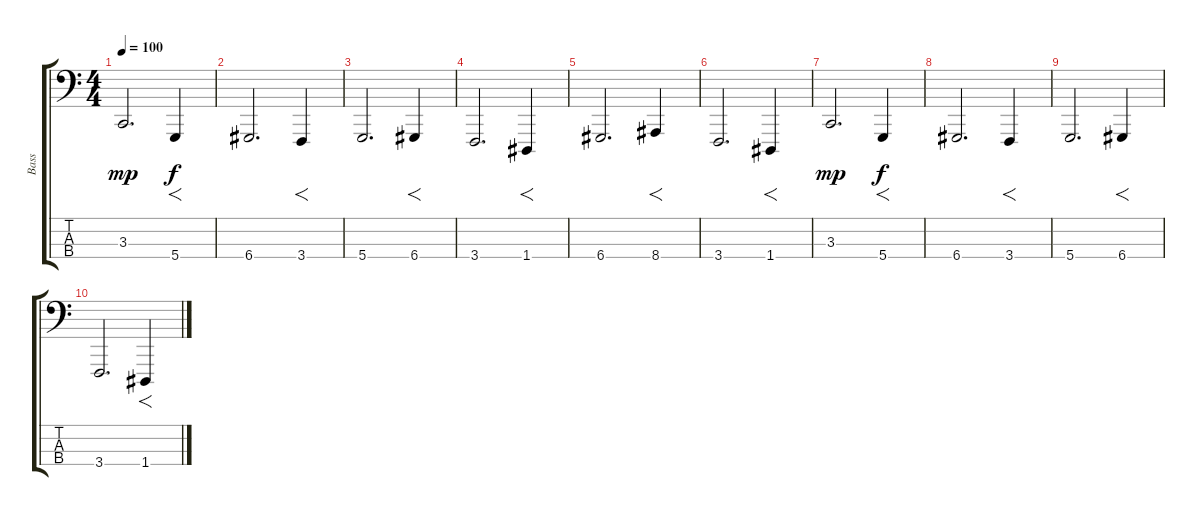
\track ("Bass" "Bass") {instrument flute}
\staff {score tabs}
\tuning (G2 D2 A1 D1) {hide}
\ts (4 4)
\tempo 100
\clef f4
\ks c
3.3.2{d dy mp} 5.4.4{f dy f} |
6.4.2{d} 3.4.4{f} |
5.4.2{d} 6.4.4{f} |
3.4.2{d} 1.4.4{f} |
6.4.2{d} 8.4.4{f} |
3.4.2{d} 1.4.4{f} |
3.3.2{d dy mp} 5.4.4{f dy f} |
6.4.2{d} 3.4.4{f} |
5.4.2{d} 6.4.4{f} |
3.4.2{d} 1.4.4{f}
